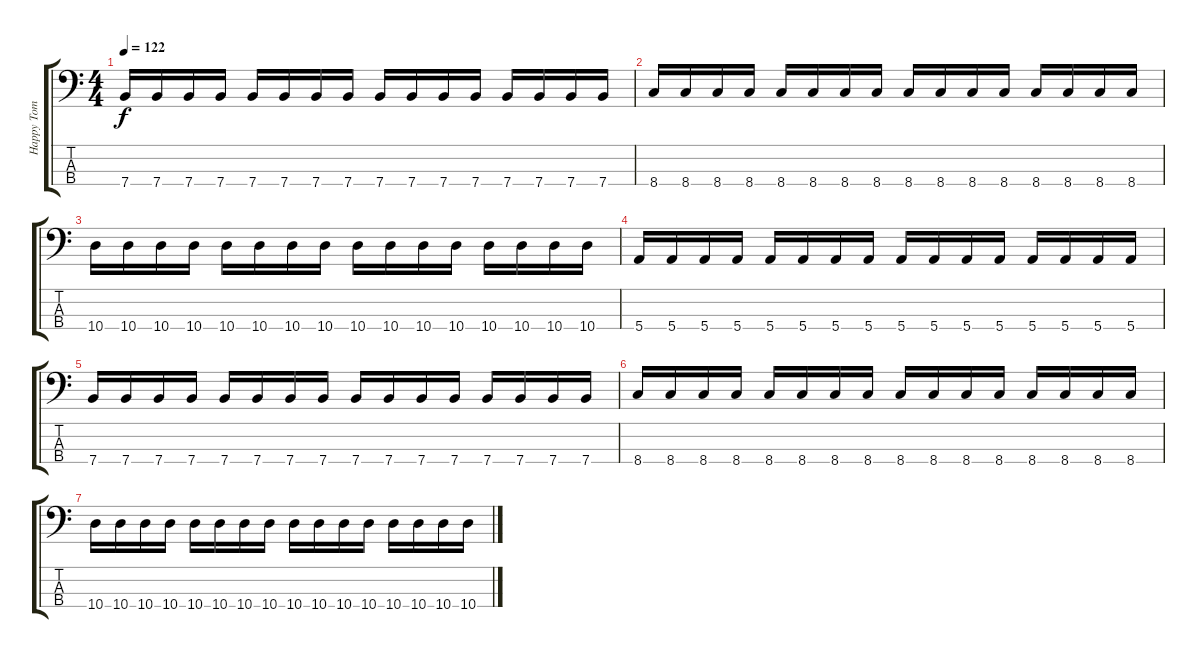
\track ("Happy Tom" "Happy Tom") {instrument slapbass2}
\staff {score tabs}
\tuning (G2 D2 A1 E1) {hide}
\ts (4 4)
\tempo 122
\clef f4
\ks c
7.4.16{dy f} 7.4.16 7.4.16 7.4.16 7.4.16 7.4.16 7.4.16 7.4.16 7.4.16 7.4.16 7.4.16 7.4.16 7.4.16 7.4.16 7.4.16 7.4.16 |
8.4.16 8.4.16 8.4.16 8.4.16 8.4.16 8.4.16 8.4.16 8.4.16 8.4.16 8.4.16 8.4.16 8.4.16 8.4.16 8.4.16 8.4.16 8.4.16 |
10.4.16 10.4.16 10.4.16 10.4.16 10.4.16 10.4.16 10.4.16 10.4.16 10.4.16 10.4.16 10.4.16 10.4.16 10.4.16 10.4.16 10.4.16 10.4.16 |
5.4.16 5.4.16 5.4.16 5.4.16 5.4.16 5.4.16 5.4.16 5.4.16 5.4.16 5.4.16 5.4.16 5.4.16 5.4.16 5.4.16 5.4.16 5.4.16 |
7.4.16 7.4.16 7.4.16 7.4.16 7.4.16 7.4.16 7.4.16 7.4.16 7.4.16 7.4.16 7.4.16 7.4.16 7.4.16 7.4.16 7.4.16 7.4.16 |
8.4.16 8.4.16 8.4.16 8.4.16 8.4.16 8.4.16 8.4.16 8.4.16 8.4.16 8.4.16 8.4.16 8.4.16 8.4.16 8.4.16 8.4.16 8.4.16 |
10.4.16 10.4.16 10.4.16 10.4.16 10.4.16 10.4.16 10.4.16 10.4.16 10.4.16 10.4.16 10.4.16 10.4.16 10.4.16 10.4.16 10.4.16 10.4.16
